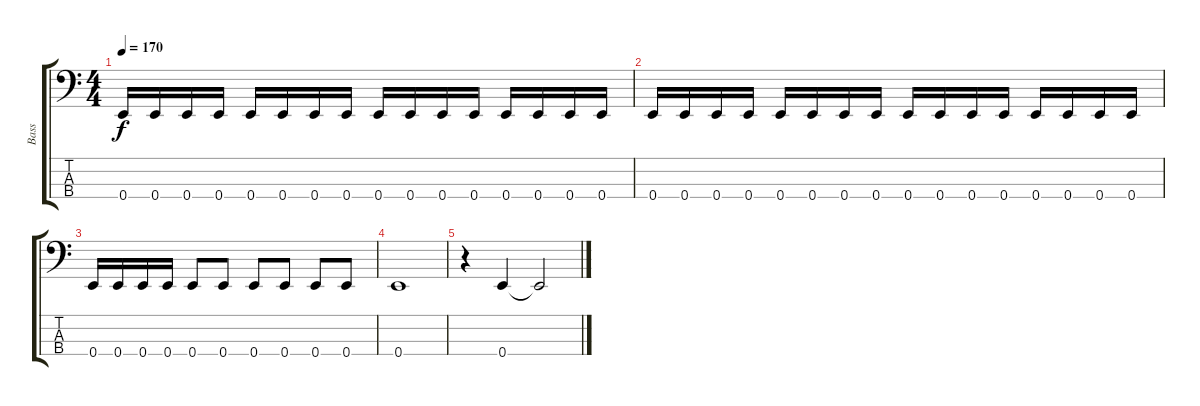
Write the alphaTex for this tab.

\track ("Bass" "Bass") {instrument electricbassfinger}
\staff {score tabs}
\tuning (G2 D2 A1 E1) {hide}
\ts (4 4)
\tempo 170
\clef f4
\ks c
0.4.16{dy f} 0.4.16 0.4.16 0.4.16 0.4.16 0.4.16 0.4.16 0.4.16 0.4.16 0.4.16 0.4.16 0.4.16 0.4.16 0.4.16 0.4.16 0.4.16 |
0.4.16 0.4.16 0.4.16 0.4.16 0.4.16 0.4.16 0.4.16 0.4.16 0.4.16 0.4.16 0.4.16 0.4.16 0.4.16 0.4.16 0.4.16 0.4.16 |
0.4.16 0.4.16 0.4.16 0.4.16 0.4.8 0.4.8 0.4.8 0.4.8 0.4.8 0.4.8 |
0.4.1 |
r.4 0.4.4 0.4{t}.2
